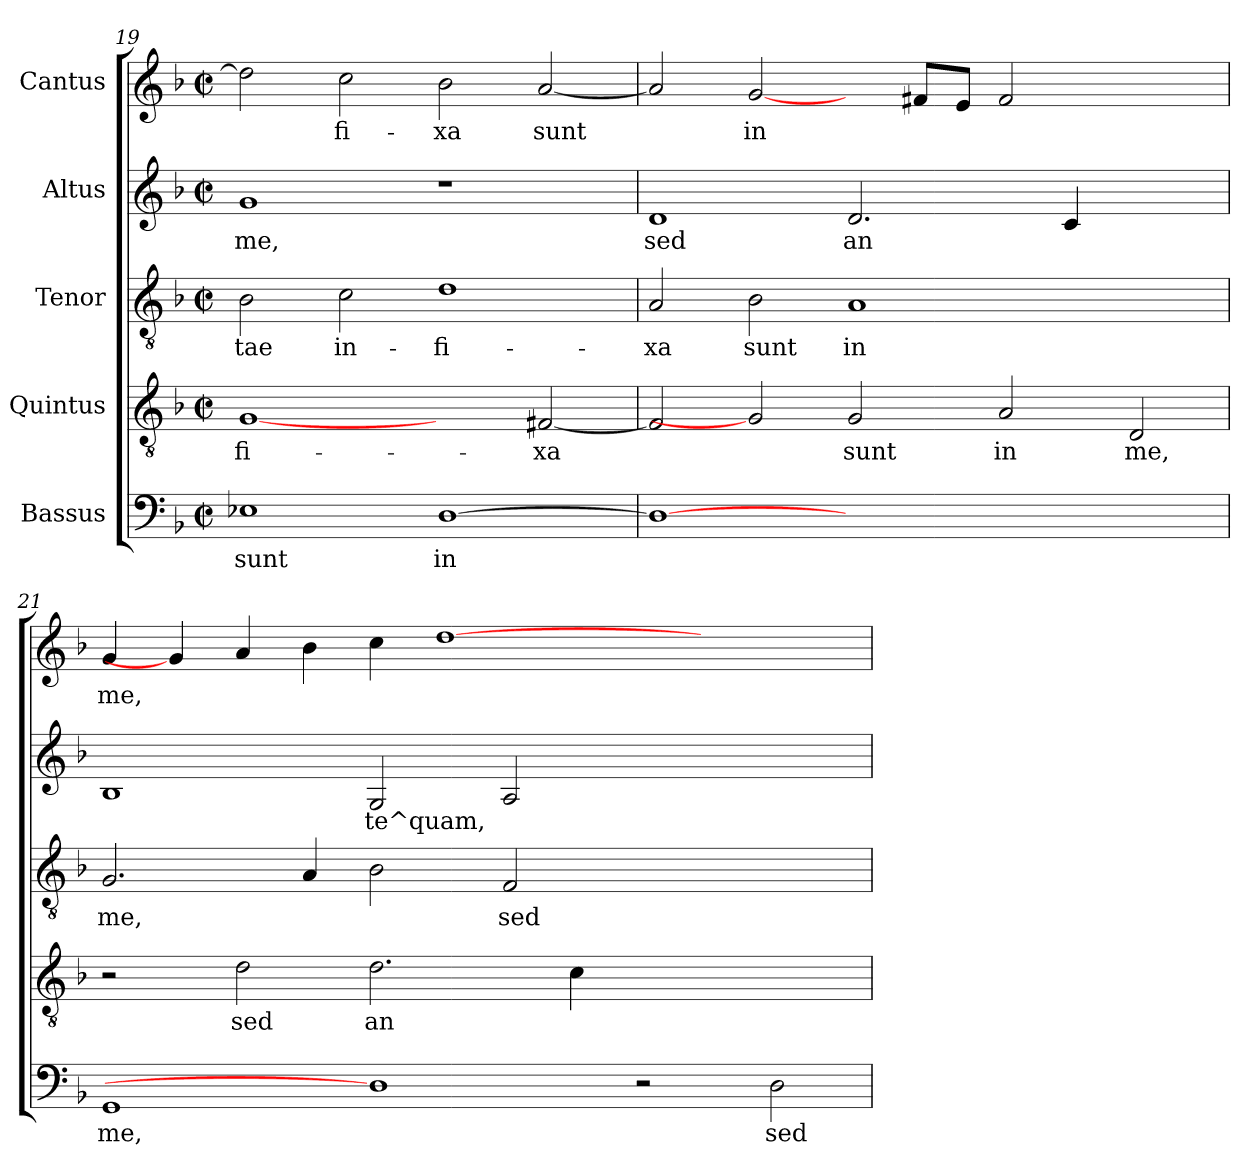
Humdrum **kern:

**kern	**text	**kern	**text	**kern	**text	**kern	**text	**kern	**text
*part5	*part5	*part4	*part4	*part3	*part3	*part2	*part2	*part1	*part1
*staff5	*staff5	*staff4	*staff4	*staff3	*staff3	*staff2	*staff2	*staff1	*staff1
*I"Bassus	*	*I"Quintus	*	*I"Tenor	*	*I"Altus	*	*I"Cantus	*
*clefF4	*	*clefGv2	*	*clefGv2	*	*clefG2	*	*clefG2	*
*k[b-]	*	*k[b-]	*	*k[b-]	*	*k[b-]	*	*k[b-]	*
*F:	*	*F:	*	*F:	*	*F:	*	*F:	*
*M2/2	*	*M2/2	*	*M2/2	*	*M2/2	*	*M2/2	*
*met(c|)	*	*met(c|)	*	*met(c|)	*	*met(c|)	*	*met(c|)	*
=19	=19	=19	=19	=19	=19	=19	=19	=19	=19
!	!LO:LY:b:cj	!	!LO:LY:b:cj	!	!LO:LY:b:cj	!	!LO:LY:b:cj	!	!LO:LY:b:cj
1E-X	sunt	[1G	-fi-	2B-\	-tae	1g	me,	2dd\]	--
!	!	!	!	!	!LO:LY:b:cj	!	!	!	!LO:LY:b:cj
.	.	.	.	2c\	in-	.	.	2cc\	-fi-
!	!LO:LY:b:cj	!	!	!	!LO:LY:b:cj	!	!	!	!LO:LY:b:cj
[>1D	in	2ryy	.	1d	-fi-	1r	.	2b-\	-xa
!	!	!	!LO:LY:b:cj	!	!	!	!	!	!LO:LY:b:cj
.	.	[<2F#X/	-xa	.	.	.	.	[<2a/	sunt
=20	=20	=20	=20	=20	=20	=20	=20	=20	=20
!	!LO:LY:b:cj	!	!LO:LY:b:cj	!	!LO:LY:b:cj	!	!LO:LY:b:cj	!	!LO:LY:b:cj
1D_	.	2F#/]	.	2A/	-xa	1d	sed	2a/]	.
!	!	!	!	!	!LO:LY:b:cj	!	!	!	!LO:LY:b:cj
.	.	2G]	.	2B-\	sunt	.	.	[2g/	in
!	!	!	!LO:LY:b:cj	!	!LO:LY:b:cj	!	!LO:LY:b:cj	!	!
1.ryy	.	2G/	sunt	1A	in	2.d/	an-	4ryy	.
!	!	!	!	!	!	!	!	!	!LO:LY:b:cj
.	.	.	.	.	.	.	.	8f#/L	.
!	!	!	!	!	!	!	!	!	!LO:LY:b:cj
.	.	.	.	.	.	.	.	8e/J	.
!	!	!	!LO:LY:b:cj	!	!	!	!	!	!LO:LY:b:cj
.	.	2A/	in	.	.	.	.	2f#/	.
!	!	!	!	!	!	!	!LO:LY:b:cj	!	!
.	.	.	.	.	.	4c/	--	.	.
!	!	!	!LO:LY:b:cj	!	!	!	!	!	!
.	.	2D/	me,	2ryy	.	2ryy	.	2ryy	.
!!LO:LB:g=z
=21	=21	=21	=21	=21	=21	=21	=21	=21	=21
!	!LO:LY:b:cj	!	!	!	!LO:LY:b:cj	!	!LO:LY:b:cj	!	!LO:LY:b:cj
1GG	me,	2r	.	2.G/	me,	1B-	--	4g/	me,
.	.	.	.	.	.	.	.	4g/]	.
!	!	!	!LO:LY:b:cj	!	!	!	!	!	!LO:LY:b:cj
.	.	2d\	sed	.	.	.	.	4a/	.
!	!	!	!	!	!LO:LY:b:cj	!	!	!	!LO:LY:b:cj
.	.	.	.	4A/	.	.	.	4b-\	.
!	!	!	!LO:LY:b:cj	!	!LO:LY:b:cj	!	!LO:LY:b:cj	!	!LO:LY:b:cj
1D]	.	2.d\	an	2B-\	.	2G/	-te^quam,-	4cc\	.
!	!	!	!	!	!	!	!	!	!LO:LY:b:cj
.	.	.	.	.	.	.	.	[>1dd	.
!	!	!	!	!	!LO:LY:b:cj	!	!LO:LY:b:cj	!	!
.	.	.	.	2F/	sed	2A/	--	.	.
!	!	!	!LO:LY:b:cj	!	!	!	!	!	!
.	.	4c\	.	.	.	.	.	.	.
2r	.	1ryy	.	1ryy	.	1ryy	.	.	.
.	.	.	.	.	.	.	.	2.ryy	.
!	!LO:LY:b:cj	!	!	!	!	!	!	!	!
2D\	sed	.	.	.	.	.	.	.	.
=	=	=	=	=	=	=	=	=	=
*-	*-	*-	*-	*-	*-	*-	*-	*-	*-
